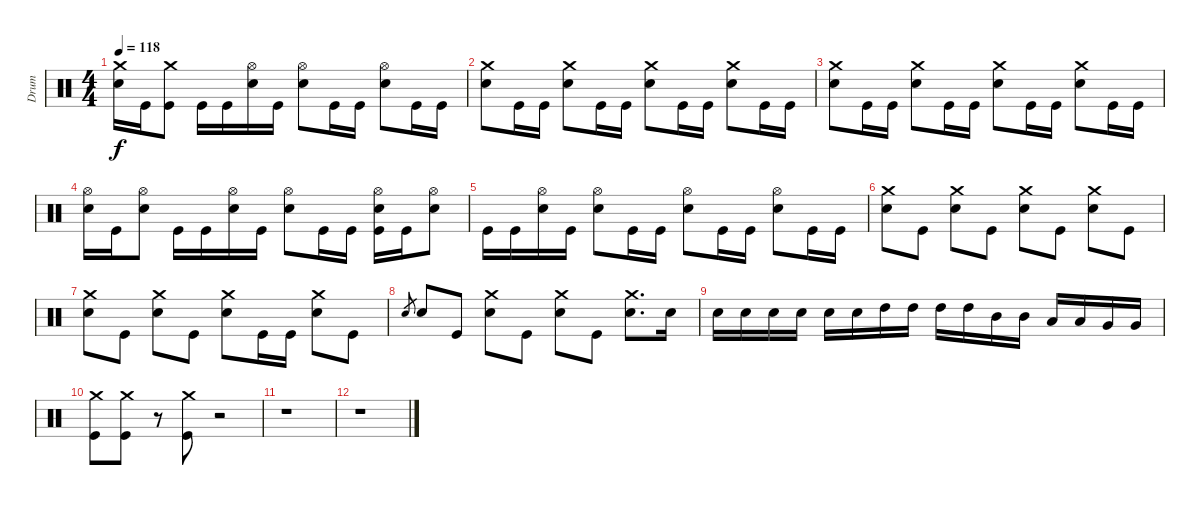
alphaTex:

\track ("Drum" "Drum") {instrument percussion}
\staff {score}
\articulation defaults
\ts (4 4)
\tempo 118
\clef neutral
\ks c
("Electric Snare (hit)" "Crash medium (hit)").16{dy f} "Kick (hit)".16 ("Kick (hit)" "Crash medium (hit)").8 "Kick (hit)".16 "Kick (hit)".16 ("Electric Snare (hit)" "Hi-Hat (open)").16 "Kick (hit)".16 ("Electric Snare (hit)" "Hi-Hat (open)").8 "Kick (hit)".16 "Kick (hit)".16 ("Electric Snare (hit)" "Hi-Hat (open)").8 "Kick (hit)".16 "Kick (hit)".16 |
("Electric Snare (hit)" "Crash medium (hit)").8 "Kick (hit)".16 "Kick (hit)".16 ("Electric Snare (hit)" "Crash medium (hit)").8 "Kick (hit)".16 "Kick (hit)".16 ("Electric Snare (hit)" "Crash medium (hit)").8 "Kick (hit)".16 "Kick (hit)".16 ("Electric Snare (hit)" "Crash medium (hit)").8 "Kick (hit)".16 "Kick (hit)".16 |
("Electric Snare (hit)" "Crash medium (hit)").8 "Kick (hit)".16 "Kick (hit)".16 ("Electric Snare (hit)" "Crash medium (hit)").8 "Kick (hit)".16 "Kick (hit)".16 ("Electric Snare (hit)" "Crash medium (hit)").8 "Kick (hit)".16 "Kick (hit)".16 ("Electric Snare (hit)" "Crash medium (hit)").8 "Kick (hit)".16 "Kick (hit)".16 |
("Electric Snare (hit)" "Hi-Hat (open)").16 "Kick (hit)".16 ("Electric Snare (hit)" "Hi-Hat (open)").8 "Kick (hit)".16 "Kick (hit)".16 ("Electric Snare (hit)" "Hi-Hat (open)").16 "Kick (hit)".16 ("Electric Snare (hit)" "Hi-Hat (open)").8 "Kick (hit)".16 "Kick (hit)".16 ("Kick (hit)" "Electric Snare (hit)" "Hi-Hat (open)").16 "Kick (hit)".16 ("Electric Snare (hit)" "Hi-Hat (open)").8 |
"Kick (hit)".16 "Kick (hit)".16 ("Electric Snare (hit)" "Hi-Hat (open)").16 "Kick (hit)".16 ("Electric Snare (hit)" "Hi-Hat (open)").8 "Kick (hit)".16 "Kick (hit)".16 ("Electric Snare (hit)" "Hi-Hat (open)").8 "Kick (hit)".16 "Kick (hit)".16 ("Electric Snare (hit)" "Hi-Hat (open)").8 "Kick (hit)".16 "Kick (hit)".16 |
("Electric Snare (hit)" "Crash medium (hit)").8 "Kick (hit)".8 ("Electric Snare (hit)" "Crash medium (hit)").8 "Kick (hit)".8 ("Electric Snare (hit)" "Crash medium (hit)").8 "Kick (hit)".8 ("Electric Snare (hit)" "Crash medium (hit)").8 "Kick (hit)".8 |
("Electric Snare (hit)" "Crash medium (hit)").8 "Kick (hit)".8 ("Electric Snare (hit)" "Crash medium (hit)").8 "Kick (hit)".8 ("Electric Snare (hit)" "Crash medium (hit)").8 "Kick (hit)".16 "Kick (hit)".16 ("Electric Snare (hit)" "Crash medium (hit)").8 "Kick (hit)".8 |
"Electric Snare (hit)".8{gr} "Electric Snare (hit)".8 "Kick (hit)".8 ("Electric Snare (hit)" "Crash medium (hit)").8 "Kick (hit)".8 ("Electric Snare (hit)" "Crash medium (hit)").8 "Kick (hit)".8 ("Electric Snare (hit)" "Crash medium (hit)").8{d} "Electric Snare (hit)".16 |
"Electric Snare (hit)".16 "Electric Snare (hit)".16 "Electric Snare (hit)".16 "Electric Snare (hit)".16 "Electric Snare (hit)".16 "Electric Snare (hit)".16 "High Tom (hit)".16 "High Tom (hit)".16 "High Tom (hit)".16 "High Tom (hit)".16 "Mid Tom (hit)".16 "Mid Tom (hit)".16 "Low Tom (hit)".16 "Low Tom (hit)".16 "Very Low Tom (hit)".16 "Very Low Tom (hit)".16 |
("Kick (hit)" "Crash medium (hit)").8 ("Kick (hit)" "Crash medium (hit)").8 r.8 ("Kick (hit)" "Crash medium (hit)").8 r.2 |
r.1 |
r.1
